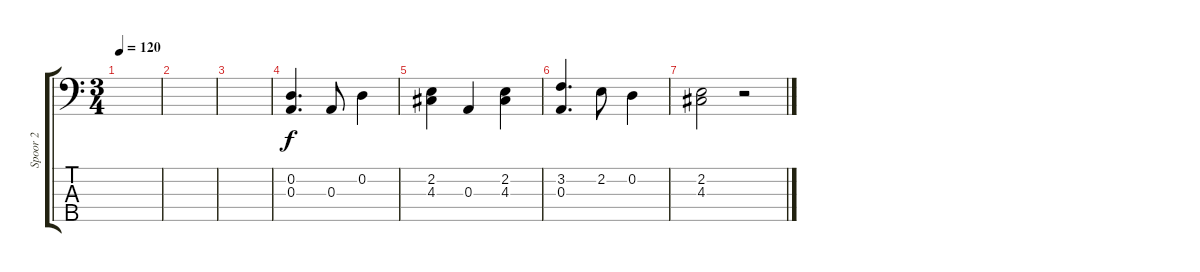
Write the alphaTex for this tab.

\track ("Spoor 2" "Spoor 2") {instrument electricguitarjazz}
\staff {score tabs}
\tuning (G2 D2 A1 E1 B0) {hide}
\ts (3 4)
\tempo 120
\clef f4
\ks c
|
|
|
(0.2 0.3).4{d} 0.3.8 0.2.4 |
(2.2 4.3).4 0.3.4 (2.2 4.3).4 |
\ks aminor
(3.2 0.3).4{d} 2.2.8 0.2.4 |
(2.2 4.3).2 r.2
